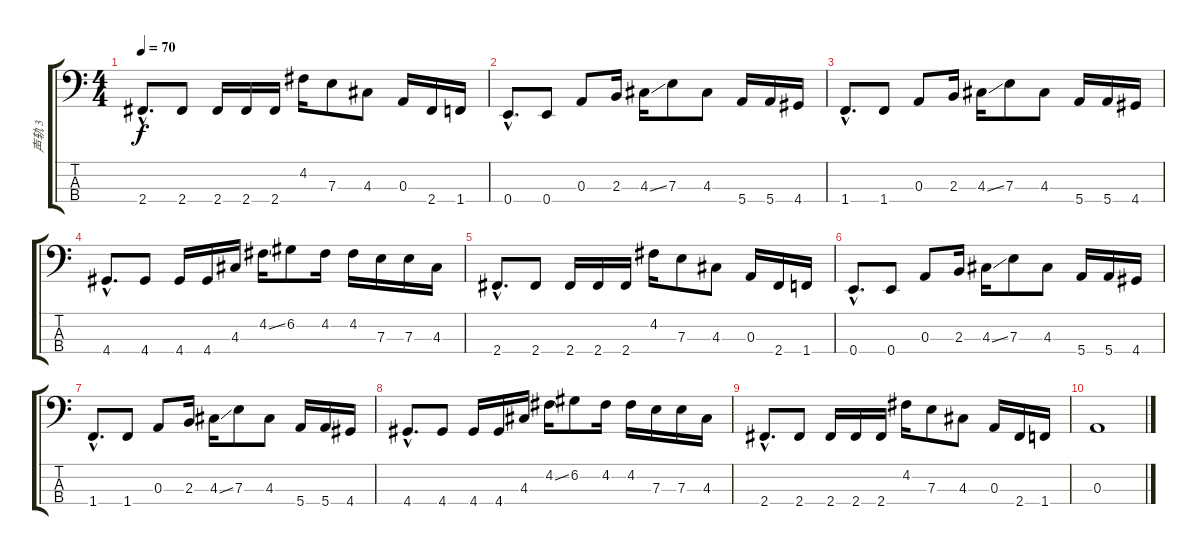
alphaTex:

\track ("声轨 3" "声轨 3") {instrument electricbassfinger}
\staff {score tabs}
\tuning (G2 D2 A1 E1) {hide}
\ts (4 4)
\tempo 70
\clef f4
\ks c
2.4{hac}.8{d dy f} 2.4.8 2.4.16 2.4.16 2.4.16 4.2.16 7.3.8 4.3.8 0.3.16 2.4.16 1.4.16 |
0.4{hac}.8{d} 0.4.8 0.3.8 2.3.16 4.3{ss}.16 7.3.8 4.3.8 5.4.16 5.4.16 4.4.16 |
1.4{hac}.8{d} 1.4.8 0.3.8 2.3.16 4.3{ss}.16 7.3.8 4.3.8 5.4.16 5.4.16 4.4.16 |
4.4{hac}.8{d} 4.4.8 4.4.16 4.4.16 4.3.16 4.2{ss}.16 6.2.8 4.2.16 4.2.16 7.3.16 7.3.16 4.3.16 |
2.4{hac}.8{d} 2.4.8 2.4.16 2.4.16 2.4.16 4.2.16 7.3.8 4.3.8 0.3.16 2.4.16 1.4.16 |
0.4{hac}.8{d} 0.4.8 0.3.8 2.3.16 4.3{ss}.16 7.3.8 4.3.8 5.4.16 5.4.16 4.4.16 |
1.4{hac}.8{d} 1.4.8 0.3.8 2.3.16 4.3{ss}.16 7.3.8 4.3.8 5.4.16 5.4.16 4.4.16 |
4.4{hac}.8{d} 4.4.8 4.4.16 4.4.16 4.3.16 4.2{ss}.16 6.2.8 4.2.16 4.2.16 7.3.16 7.3.16 4.3.16 |
2.4{hac}.8{d} 2.4.8 2.4.16 2.4.16 2.4.16 4.2.16 7.3.8 4.3.8 0.3.16 2.4.16 1.4.16 |
0.3.1
